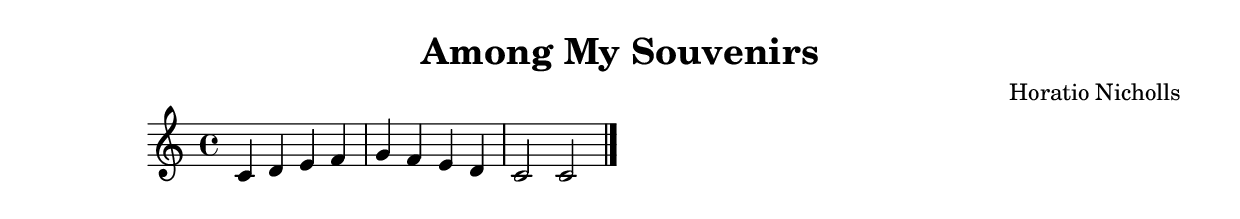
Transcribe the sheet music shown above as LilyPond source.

\version "2.24.4"

\header {
  title = "Among My Souvenirs"
  composer = "Horatio Nicholls"
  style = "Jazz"
}

\score {
  \new Staff {
    \clef treble
    \time 4/4
    \key c \major
    
    % Simple chord progression placeholder
    c'4 d' e' f' |
    g' f' e' d' |
    c'2 c'2 |
    \bar "|."
  }
  \layout {}
  \midi {
    \tempo 4 = 120
  }
}